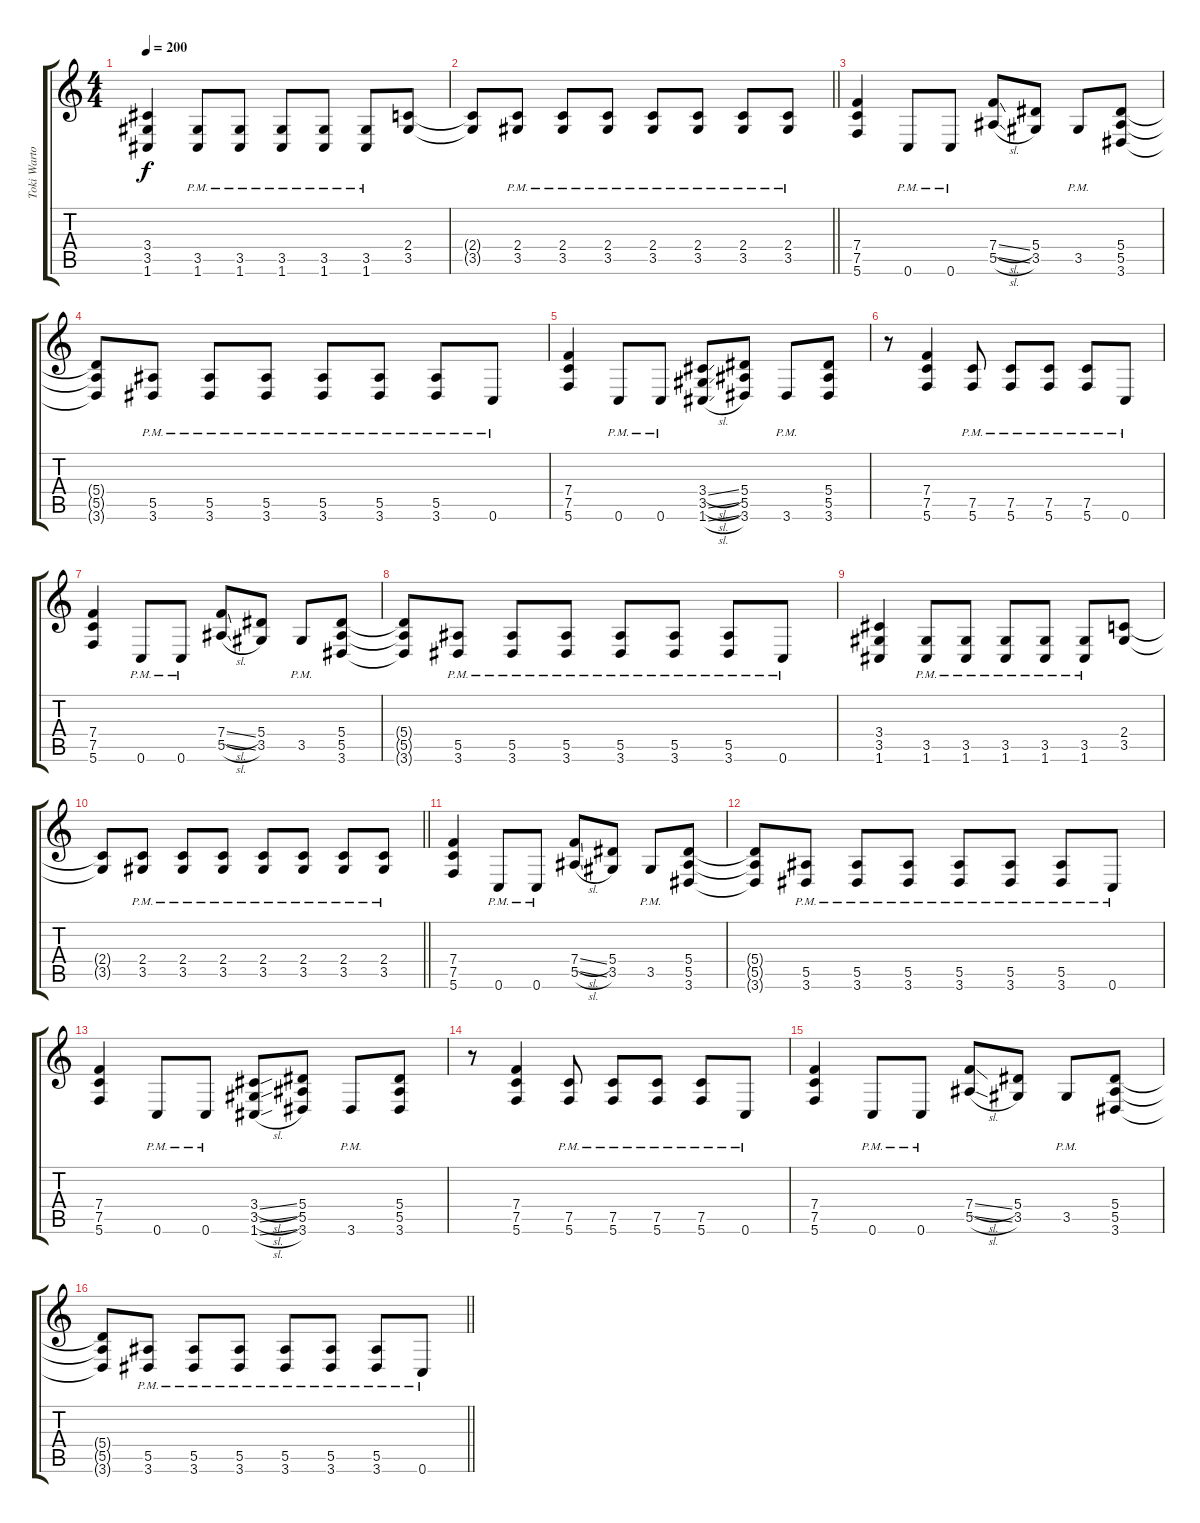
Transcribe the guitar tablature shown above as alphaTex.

\track ("Toki Wartooth (Rhythm Guitar)" "Toki Warto") {instrument distortionguitar}
\staff {score tabs}
\tuning (C4 G3 Eb3 Bb2 F2 C2) {hide}
\ts (4 4)
\tempo 200
\clef g2
\ks c
(3.4 3.5 1.6).4{dy f} (3.5{pm} 1.6{pm}).8 (3.5{pm} 1.6{pm}).8 (3.5{pm} 1.6{pm}).8 (3.5{pm} 1.6{pm}).8 (3.5{pm} 1.6{pm}).8 (2.4 3.5).8 |
\barLineRight lightlight
(2.4{t} 3.5{t}).8 (2.4{pm} 3.5{pm}).8 (2.4{pm} 3.5{pm}).8 (2.4{pm} 3.5{pm}).8 (2.4{pm} 3.5{pm}).8 (2.4{pm} 3.5{pm}).8 (2.4{pm} 3.5{pm}).8 (2.4{pm} 3.5{pm}).8 |
(7.4 7.5 5.6).4 0.6{pm}.8 0.6{pm}.8 (7.4{sl} 5.5{sl}).8 (5.4 3.5).8 3.5{pm}.8 (5.4 5.5 3.6).8 |
(5.4{t} 5.5{t} 3.6{t}).8 (5.5{pm} 3.6{pm}).8 (5.5{pm} 3.6{pm}).8 (5.5{pm} 3.6{pm}).8 (5.5{pm} 3.6{pm}).8 (5.5{pm} 3.6{pm}).8 (5.5{pm} 3.6{pm}).8 0.6{pm}.8 |
(7.4 7.5 5.6).4 0.6{pm}.8 0.6{pm}.8 (3.4{sl} 3.5{sl} 1.6{sl}).8 (5.4 5.5 3.6).8 3.6{pm}.8 (5.4 5.5 3.6).8 |
r.8 (7.4 7.5 5.6).4 (7.5{pm} 5.6{pm}).8 (7.5{pm} 5.6{pm}).8 (7.5{pm} 5.6{pm}).8 (7.5{pm} 5.6{pm}).8 0.6{pm}.8 |
(7.4 7.5 5.6).4 0.6{pm}.8 0.6{pm}.8 (7.4{sl} 5.5{sl}).8 (5.4 3.5).8 3.5{pm}.8 (5.4 5.5 3.6).8 |
(5.4{t} 5.5{t} 3.6{t}).8 (5.5{pm} 3.6{pm}).8 (5.5{pm} 3.6{pm}).8 (5.5{pm} 3.6{pm}).8 (5.5{pm} 3.6{pm}).8 (5.5{pm} 3.6{pm}).8 (5.5{pm} 3.6{pm}).8 0.6{pm}.8 |
(3.4 3.5 1.6).4 (3.5{pm} 1.6{pm}).8 (3.5{pm} 1.6{pm}).8 (3.5{pm} 1.6{pm}).8 (3.5{pm} 1.6{pm}).8 (3.5{pm} 1.6{pm}).8 (2.4 3.5).8 |
\barLineRight lightlight
(2.4{t} 3.5{t}).8 (2.4{pm} 3.5{pm}).8 (2.4{pm} 3.5{pm}).8 (2.4{pm} 3.5{pm}).8 (2.4{pm} 3.5{pm}).8 (2.4{pm} 3.5{pm}).8 (2.4{pm} 3.5{pm}).8 (2.4{pm} 3.5{pm}).8 |
(7.4 7.5 5.6).4 0.6{pm}.8 0.6{pm}.8 (7.4{sl} 5.5{sl}).8 (5.4 3.5).8 3.5{pm}.8 (5.4 5.5 3.6).8 |
(5.4{t} 5.5{t} 3.6{t}).8 (5.5{pm} 3.6{pm}).8 (5.5{pm} 3.6{pm}).8 (5.5{pm} 3.6{pm}).8 (5.5{pm} 3.6{pm}).8 (5.5{pm} 3.6{pm}).8 (5.5{pm} 3.6{pm}).8 0.6{pm}.8 |
(7.4 7.5 5.6).4 0.6{pm}.8 0.6{pm}.8 (3.4{sl} 3.5{sl} 1.6{sl}).8 (5.4 5.5 3.6).8 3.6{pm}.8 (5.4 5.5 3.6).8 |
r.8 (7.4 7.5 5.6).4 (7.5{pm} 5.6{pm}).8 (7.5{pm} 5.6{pm}).8 (7.5{pm} 5.6{pm}).8 (7.5{pm} 5.6{pm}).8 0.6{pm}.8 |
(7.4 7.5 5.6).4 0.6{pm}.8 0.6{pm}.8 (7.4{sl} 5.5{sl}).8 (5.4 3.5).8 3.5{pm}.8 (5.4 5.5 3.6).8 |
\barLineRight lightlight
(5.4{t} 5.5{t} 3.6{t}).8 (5.5{pm} 3.6{pm}).8 (5.5{pm} 3.6{pm}).8 (5.5{pm} 3.6{pm}).8 (5.5{pm} 3.6{pm}).8 (5.5{pm} 3.6{pm}).8 (5.5{pm} 3.6{pm}).8 0.6{pm}.8
